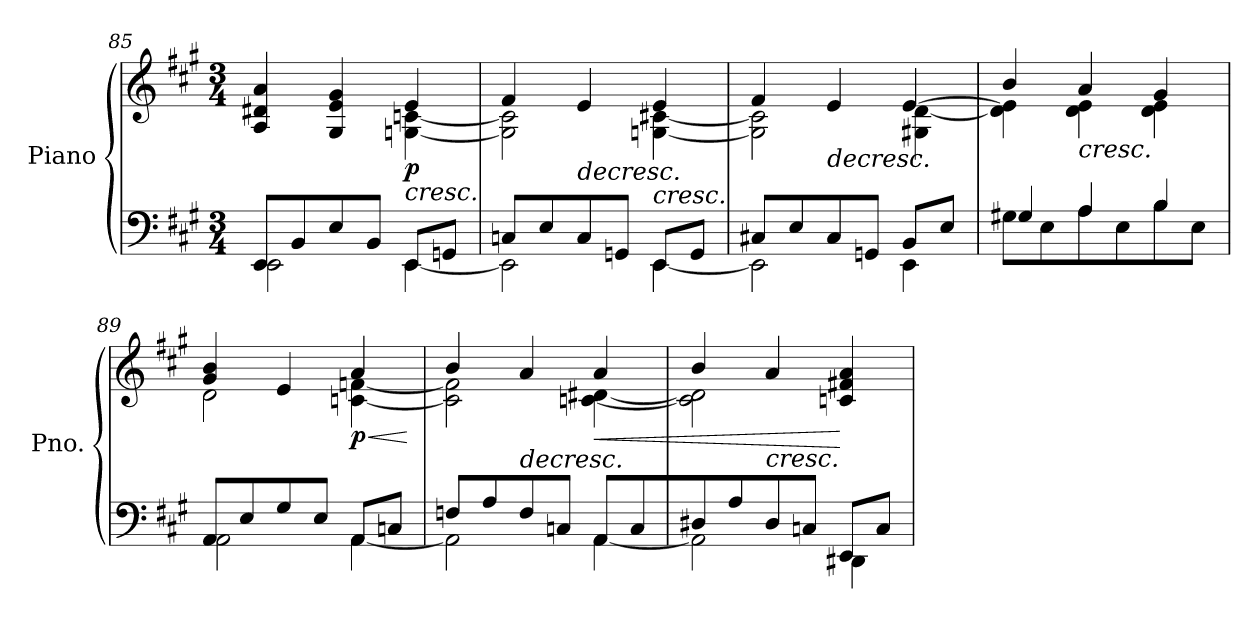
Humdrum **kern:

**kern	**kern	**dynam
*part1	*part1	*part1
*staff2	*staff1	*staff1/2
*I"Piano	*	*
*I'Pno.	*	*
*clefF4	*clefG2	*
*k[f#c#g#]	*k[f#c#g#]	*
*M3/4	*M3/4	*
=85	=85	=85
*^	*^	*
8EE/L	2EE\	4A/ 4d#X/ 4a/	2ryy	.
8BB/	.	.	.	.
8E/	.	4G#/ 4e/ 4g#/	.	.
8BB/J	.	.	.	.
!	!	!	!	!LO:HP:b
!	!	!	!	!LO:DY:n=1:b
8EE/L	[4EE\	4e/	[4Gn\ [4cn\	< p
8GGn/J	.	.	.	.
=86	=86	=86	=86	=86
8Cn/L	2EE\]	4f#/	2G\] 2c\]	.
8E/	.	.	.	.
!	!	!	!	!LO:HP:b
8C/	.	4e/	.	>
8GGn/J	.	.	.	.
!	!	!	!	!LO:HP:n=1:b
8EE/L	[4EE\	4e/	[4Gn\ [4c#X\	[ <
8GG/J	.	.	.	.
*v	*v	*	*	*
*	*v	*v	*
.	.	]
!!LO:LB:g=z
=87	=87	=87
*^	*^	*
8C#X/L	2EE\]	4f#/	2G\] 2c#\]	.
8E/	.	.	.	.
!	!	!	!	!LO:HP:b
8C#/	.	4e/	.	>
8GGn/J	.	.	.	.
8BB/L	4EE\	[4e/	4G#X\ [4d\	[
8E/J	.	.	.	.
=88	=88	=88	=88	=88
8G#X\L	4G#/	4b/	4d\] 4e\]	.
8E\	.	.	.	.
!	!	!	!	!LO:HP:b
8A\	4A/	4a/	4d\ 4e\	<
8E\	.	.	.	.
8B\	4B/	4g#/	4d\ 4e\	.
8E\J	.	.	.	.
*v	*v	*	*	*
*	*v	*v	*
.	.	]
=89	=89	=89
*^	*^	*
8AA/L	2AA\	4g#/ 4b/	2d\	.
8E/	.	.	.	.
8G#/	.	4e/	.	.
8E/J	.	.	.	.
!	!	!	!	!LO:HP:b
!	!	!	!	!LO:DY:n=1:b
8AA/L	[4AA\	4a/	[4cn\ [4fn\	< p
8Cn/J	.	.	.	.
*v	*v	*	*	*
*	*v	*v	*
.	.	[
=90	=90	=90
*^	*^	*
8Fn/L	2AA\]	4b/	2c\] 2f\]	.
8A/	.	.	.	.
!	!	!	!	!LO:HP:b
8F/	.	4a/	.	>
8Cn/J	.	.	.	.
!	!	!	!	!LO:HP:n=1:b
8AA/L	[4AA\	4a/	[4cn\ [4d#X\	[ <
8C/	.	.	.	.
*v	*v	*	*	*
*	*v	*v	*
.	.	]
=91	=91	=91
*^	*^	*
8D#X/	2AA\]	4b/	2c\] 2d#\]	.
8A/	.	.	.	.
!	!	!LO:TX:b:i:t=cresc.	!	!
8D#/	.	4a/	.	.
8Cn/J	.	.	.	.
8EE/L	4DD#X\	4cn/ 4f#X/ 4a/	4ryy	[
8C/J	.	.	.	.
*v	*v	*	*	*
*	*v	*v	*
=	=	=
*-	*-	*-
